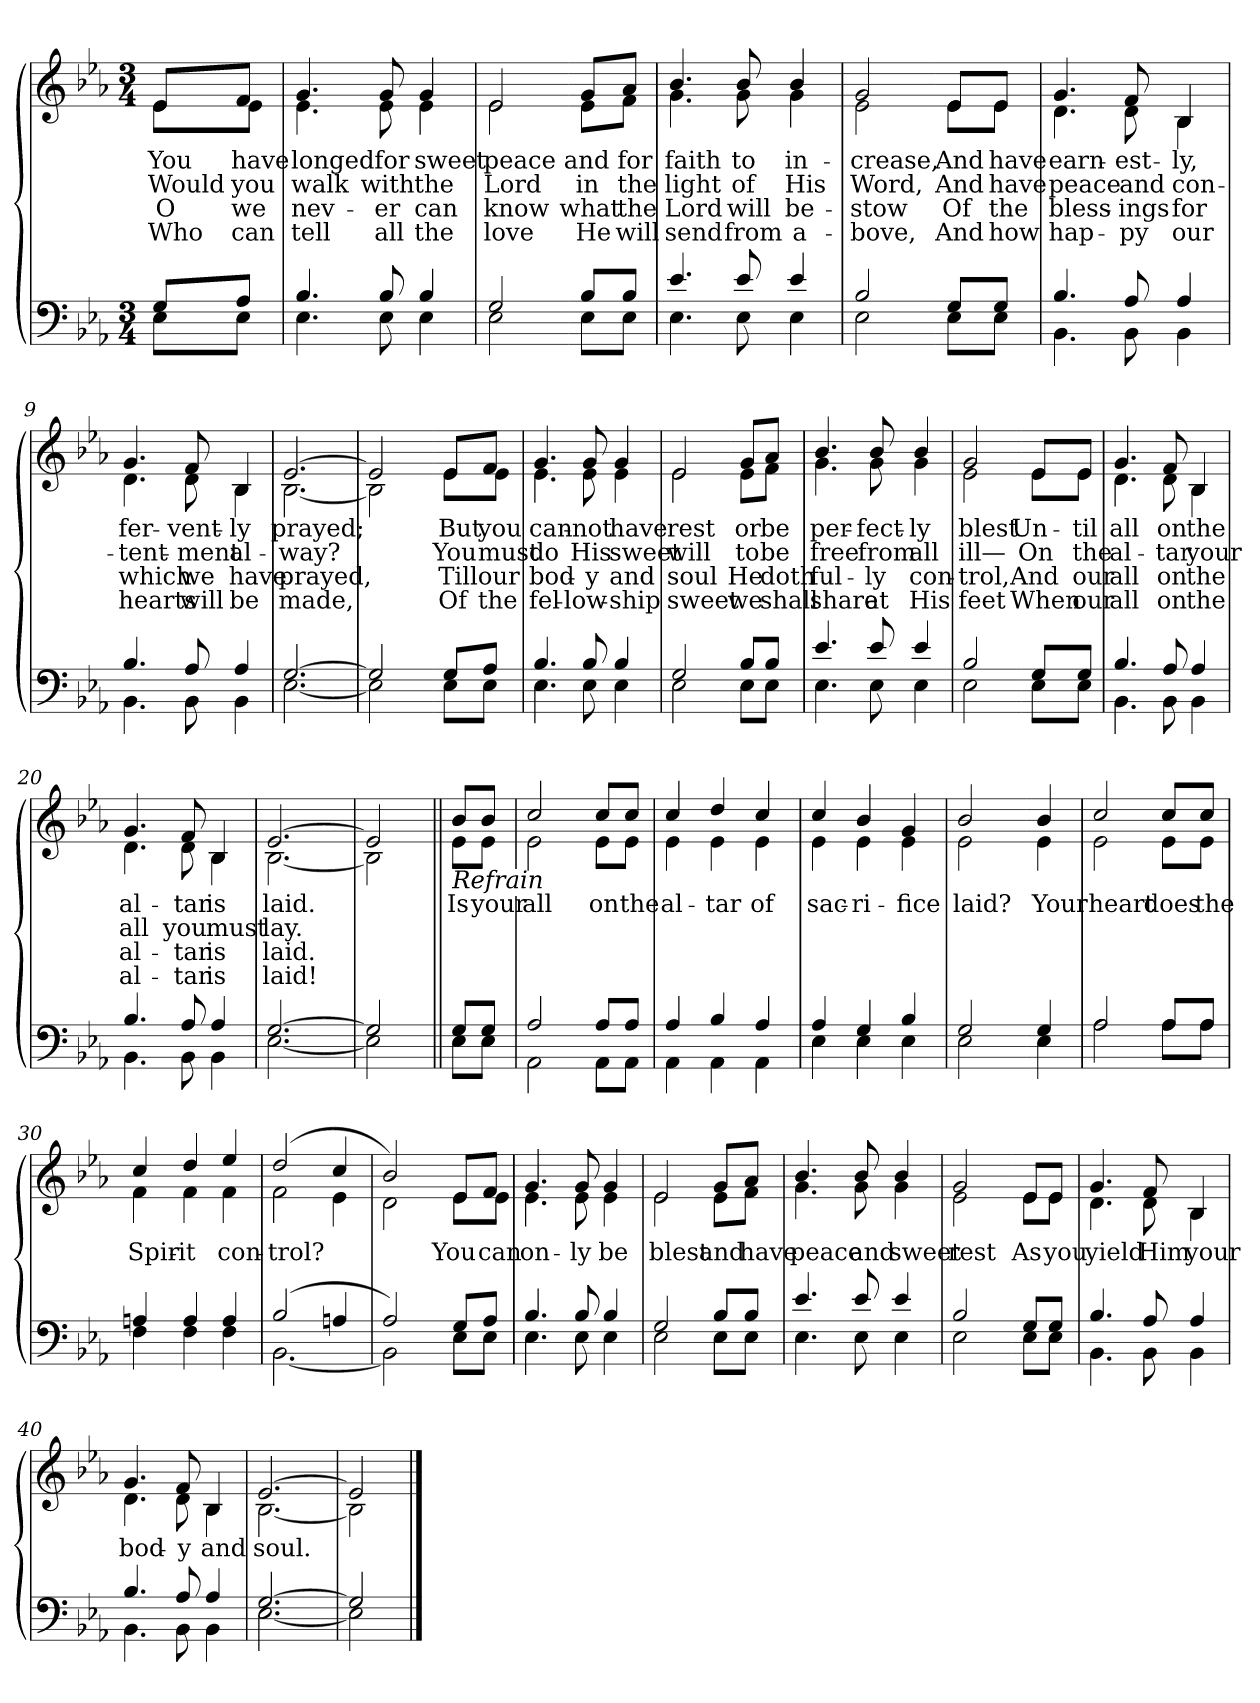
**kern	**kern	**text	**text	**text	**text
*part2	*part1	*part1	*part1	*part1	*part1
*staff2	*staff1	*staff1	*staff1	*staff1	*staff1
*clefF4	*clefG2	*	*	*	*
*k[b-e-a-]	*k[b-e-a-]	*	*	*	*
*M3/4	*M3/4	*	*	*	*
=1	=1	=1	=1	=1	=1
*^	*	*	*	*	*
!	!	!LO:TX:b:i:t=Verse	!	!	!	!
!	!	!	!LO:LY:b	!LO:LY:b	!LO:LY:b	!LO:LY:b
*	*	*^	*	*	*	*
8G/L	8E-\L	8e-/L	8e-\L	You	Would	O	Who
!	!	!	!	!LO:LY:b	!LO:LY:b	!LO:LY:b	!LO:LY:b
8A-/J	8E-\J	8f/J	8e-\J	have	you	we	can
=2	=2	=2	=2	=2	=2	=2	=2
!	!	!	!	!LO:LY:b	!LO:LY:b	!LO:LY:b	!LO:LY:b
4.B-/	4.E-\	4.g/	4.e-\	longed	walk	nev-	tell
!	!	!	!	!LO:LY:b	!LO:LY:b	!LO:LY:b	!LO:LY:b
8B-/	8E-\	8g/	8e-\	for	with	-er	all
!	!	!	!	!LO:LY:b	!LO:LY:b	!LO:LY:b	!LO:LY:b
4B-/	4E-\	4g/	4e-\	sweet	the	can	the
=3	=3	=3	=3	=3	=3	=3	=3
!	!	!	!	!LO:LY:b	!LO:LY:b	!LO:LY:b	!LO:LY:b
2G/	2E-\	2e-/	2e-\	peace	Lord	know	love
!!LO:LB:g=z	!!
=4-	=4-	=4-	=4-	=4-	=4-	=4-	=4-
!	!	!	!	!LO:LY:b	!LO:LY:b	!LO:LY:b	!LO:LY:b
8B-/L	8E-\L	8g/L	8e-\L	and	in	what	He
!	!	!	!	!LO:LY:b	!LO:LY:b	!LO:LY:b	!LO:LY:b
8B-/J	8E-\J	8a-/J	8f\J	for	the	the	will
=5	=5	=5	=5	=5	=5	=5	=5
!	!	!	!	!LO:LY:b	!LO:LY:b	!LO:LY:b	!LO:LY:b
4.e-/	4.E-\	4.b-/	4.g\	faith	light	Lord	send
!	!	!	!	!LO:LY:b	!LO:LY:b	!LO:LY:b	!LO:LY:b
8e-/	8E-\	8b-/	8g\	to	of	will	from
!	!	!	!	!LO:LY:b	!LO:LY:b	!LO:LY:b	!LO:LY:b
4e-/	4E-\	4b-/	4g\	in-	His	be-	a-
=6	=6	=6	=6	=6	=6	=6	=6
!	!	!	!	!LO:LY:b	!LO:LY:b	!LO:LY:b	!LO:LY:b
2B-/	2E-\	2g/	2e-\	-crease,	Word,	-stow	-bove,
!!LO:LB:g=z	!!
=7-	=7-	=7-	=7-	=7-	=7-	=7-	=7-
!	!	!	!	!LO:LY:b	!LO:LY:b	!LO:LY:b	!LO:LY:b
8G/L	8E-\L	8e-/L	8e-\L	And	And	Of	And
!	!	!	!	!LO:LY:b	!LO:LY:b	!LO:LY:b	!LO:LY:b
8G/J	8E-\J	8e-/J	8e-\J	have	have	the	how
=8	=8	=8	=8	=8	=8	=8	=8
!	!	!	!	!LO:LY:b	!LO:LY:b	!LO:LY:b	!LO:LY:b
4.B-/	4.BB-\	4.g/	4.d\	earn-	peace	bless-	hap-
!	!	!	!	!LO:LY:b	!LO:LY:b	!LO:LY:b	!LO:LY:b
8A-/	8BB-\	8f/	8d\	-est-	and	-ings	-py
!	!	!	!	!LO:LY:b	!LO:LY:b	!LO:LY:b	!LO:LY:b
4A-/	4BB-\	4B-/	4B-\	-ly,	con-	for	our
=9	=9	=9	=9	=9	=9	=9	=9
!	!	!	!	!LO:LY:b	!LO:LY:b	!LO:LY:b	!LO:LY:b
4.B-/	4.BB-\	4.g/	4.d\	fer-	-tent-	which	hearts
!	!	!	!	!LO:LY:b	!LO:LY:b	!LO:LY:b	!LO:LY:b
8A-/	8BB-\	8f/	8d\	-vent-	-ment	we	will
!	!	!	!	!LO:LY:b	!LO:LY:b	!LO:LY:b	!LO:LY:b
4A-/	4BB-\	4B-/	4B-\	-ly	al-	have	be
=10	=10	=10	=10	=10	=10	=10	=10
!	!	!	!	!LO:LY:b	!LO:LY:b	!LO:LY:b	!LO:LY:b
[2.G/	[2.E-\	[2.e-/	[2.B-\	prayed;	-way?	prayed,	made,
=11	=11	=11	=11	=11	=11	=11	=11
2G/]	2E-\]	2e-/]	2B-\]	.	.	.	.
!!LO:LB:g=z	!!
=12-	=12-	=12-	=12-	=12-	=12-	=12-	=12-
!	!	!	!	!LO:LY:b	!LO:LY:b	!LO:LY:b	!LO:LY:b
8G/L	8E-\L	8e-/L	8e-\L	But	You	Till	Of
!	!	!	!	!LO:LY:b	!LO:LY:b	!LO:LY:b	!LO:LY:b
8A-/J	8E-\J	8f/J	8e-\J	you	must	our	the
=13	=13	=13	=13	=13	=13	=13	=13
!	!	!	!	!LO:LY:b	!LO:LY:b	!LO:LY:b	!LO:LY:b
4.B-/	4.E-\	4.g/	4.e-\	can-	do	bod-	fel-
!	!	!	!	!LO:LY:b	!LO:LY:b	!LO:LY:b	!LO:LY:b
8B-/	8E-\	8g/	8e-\	-not	His	-y	-low-
!	!	!	!	!LO:LY:b	!LO:LY:b	!LO:LY:b	!LO:LY:b
4B-/	4E-\	4g/	4e-\	have	sweet	and	-ship
=14	=14	=14	=14	=14	=14	=14	=14
!	!	!	!	!LO:LY:b	!LO:LY:b	!LO:LY:b	!LO:LY:b
2G/	2E-\	2e-/	2e-\	rest	will	soul	sweet
!!LO:LB:g=z	!!
=15-	=15-	=15-	=15-	=15-	=15-	=15-	=15-
!	!	!	!	!LO:LY:b	!LO:LY:b	!LO:LY:b	!LO:LY:b
8B-/L	8E-\L	8g/L	8e-\L	or	to	He	we
!	!	!	!	!LO:LY:b	!LO:LY:b	!LO:LY:b	!LO:LY:b
8B-/J	8E-\J	8a-/J	8f\J	be	be	doth	shall
=16	=16	=16	=16	=16	=16	=16	=16
!	!	!	!	!LO:LY:b	!LO:LY:b	!LO:LY:b	!LO:LY:b
4.e-/	4.E-\	4.b-/	4.g\	per-	free	ful-	share
!	!	!	!	!LO:LY:b	!LO:LY:b	!LO:LY:b	!LO:LY:b
8e-/	8E-\	8b-/	8g\	-fect-	from	-ly	at
!	!	!	!	!LO:LY:b	!LO:LY:b	!LO:LY:b	!LO:LY:b
4e-/	4E-\	4b-/	4g\	-ly	all	con-	His
=17	=17	=17	=17	=17	=17	=17	=17
!	!	!	!	!LO:LY:b	!LO:LY:b	!LO:LY:b	!LO:LY:b
2B-/	2E-\	2g/	2e-\	blest	ill—	-trol,	feet
!!LO:LB:g=z	!!
=18-	=18-	=18-	=18-	=18-	=18-	=18-	=18-
!	!	!	!	!LO:LY:b	!LO:LY:b	!LO:LY:b	!LO:LY:b
8G/L	8E-\L	8e-/L	8e-\L	Un-	On	And	When
!	!	!	!	!LO:LY:b	!LO:LY:b	!LO:LY:b	!LO:LY:b
8G/J	8E-\J	8e-/J	8e-\J	-til	the	our	our
=19	=19	=19	=19	=19	=19	=19	=19
!	!	!	!	!LO:LY:b	!LO:LY:b	!LO:LY:b	!LO:LY:b
4.B-/	4.BB-\	4.g/	4.d\	all	al-	all	all
!	!	!	!	!LO:LY:b	!LO:LY:b	!LO:LY:b	!LO:LY:b
8A-/	8BB-\	8f/	8d\	on	-tar	on	on
!	!	!	!	!LO:LY:b	!LO:LY:b	!LO:LY:b	!LO:LY:b
4A-/	4BB-\	4B-/	4B-\	the	your	the	the
=20	=20	=20	=20	=20	=20	=20	=20
!	!	!	!	!LO:LY:b	!LO:LY:b	!LO:LY:b	!LO:LY:b
4.B-/	4.BB-\	4.g/	4.d\	al-	all	al-	al-
!	!	!	!	!LO:LY:b	!LO:LY:b	!LO:LY:b	!LO:LY:b
8A-/	8BB-\	8f/	8d\	-tar	you	-tar	-tar
!	!	!	!	!LO:LY:b	!LO:LY:b	!LO:LY:b	!LO:LY:b
4A-/	4BB-\	4B-/	4B-\	is	must	is	is
=21	=21	=21	=21	=21	=21	=21	=21
!	!	!	!	!LO:LY:b	!LO:LY:b	!LO:LY:b	!LO:LY:b
[2.G/	[2.E-\	[2.e-/	[2.B-\	laid.	lay.	laid.	laid!
=22	=22	=22	=22	=22	=22	=22	=22
2G/]	2E-\]	2e-/]	2B-\]	.	.	.	.
!!LO:LB:g=z	!!
=23||	=23||	=23||	=23||	=23||	=23||	=23||	=23||
!	!	!LO:TX:b:i:t=Refrain	!	!	!	!	!
!	!	!	!	!LO:LY:b	!	!	!
8G/L	8E-\L	8b-/L	8e-\L	Is	.	.	.
!	!	!	!	!LO:LY:b	!	!	!
8G/J	8E-\J	8b-/J	8e-\J	your	.	.	.
=24	=24	=24	=24	=24	=24	=24	=24
!	!	!	!	!LO:LY:b	!	!	!
2A-/	2AA-\	2cc/	2e-\	all	.	.	.
!	!	!	!	!LO:LY:b	!	!	!
8A-/L	8AA-\L	8cc/L	8e-\L	on	.	.	.
!	!	!	!	!LO:LY:b	!	!	!
8A-/J	8AA-\J	8cc/J	8e-\J	the	.	.	.
=25	=25	=25	=25	=25	=25	=25	=25
!	!	!	!	!LO:LY:b	!	!	!
4A-/	4AA-\	4cc/	4e-\	al-	.	.	.
!	!	!	!	!LO:LY:b	!	!	!
4B-/	4AA-\	4dd/	4e-\	-tar	.	.	.
!	!	!	!	!LO:LY:b	!	!	!
4A-/	4AA-\	4cc/	4e-\	of	.	.	.
=26	=26	=26	=26	=26	=26	=26	=26
!	!	!	!	!LO:LY:b	!	!	!
4A-/	4E-\	4cc/	4e-\	sac-	.	.	.
!	!	!	!	!LO:LY:b	!	!	!
4G/	4E-\	4b-/	4e-\	-ri-	.	.	.
!	!	!	!	!LO:LY:b	!	!	!
4B-/	4E-\	4g/	4e-\	-fice	.	.	.
=27	=27	=27	=27	=27	=27	=27	=27
!	!	!	!	!LO:LY:b	!	!	!
2G/	2E-\	2b-/	2e-\	laid?	.	.	.
!!LO:LB:g=z	!!
=28-	=28-	=28-	=28-	=28-	=28-	=28-	=28-
!	!	!	!	!LO:LY:b	!	!	!
4G/	4E-\	4b-/	4e-\	Your	.	.	.
=29	=29	=29	=29	=29	=29	=29	=29
!	!	!	!	!LO:LY:b	!	!	!
2A-/	2A-\	2cc/	2e-\	heart	.	.	.
!	!	!	!	!LO:LY:b	!	!	!
8A-/L	8A-\L	8cc/L	8e-\L	does	.	.	.
!	!	!	!	!LO:LY:b	!	!	!
8A-/J	8A-\J	8cc/J	8e-\J	the	.	.	.
=30	=30	=30	=30	=30	=30	=30	=30
!	!	!	!	!LO:LY:b	!	!	!
4An/	4F\	4cc/	4f\	Spir-	.	.	.
!	!	!	!	!LO:LY:b	!	!	!
4A/	4F\	4dd/	4f\	-it	.	.	.
!	!	!	!	!LO:LY:b	!	!	!
4A/	4F\	4ee-/	4f\	con-	.	.	.
=31	=31	=31	=31	=31	=31	=31	=31
!	!	!	!	!LO:LY:b	!	!	!
(>2B-/	[2.BB-\	(>2dd/	2f\	-trol?	.	.	.
4An/	.	4cc/	4e-\	.	.	.	.
=32	=32	=32	=32	=32	=32	=32	=32
2A-/)	2BB-\]	2b-/)	2d\	.	.	.	.
!!LO:LB:g=z	!!
=33-	=33-	=33-	=33-	=33-	=33-	=33-	=33-
!	!	!	!	!LO:LY:b	!	!	!
8G/L	8E-\L	8e-/L	8e-\L	You	.	.	.
!	!	!	!	!LO:LY:b	!	!	!
8A-/J	8E-\J	8f/J	8e-\J	can	.	.	.
=34	=34	=34	=34	=34	=34	=34	=34
!	!	!	!	!LO:LY:b	!	!	!
4.B-/	4.E-\	4.g/	4.e-\	on-	.	.	.
!	!	!	!	!LO:LY:b	!	!	!
8B-/	8E-\	8g/	8e-\	-ly	.	.	.
!	!	!	!	!LO:LY:b	!	!	!
4B-/	4E-\	4g/	4e-\	be	.	.	.
=35	=35	=35	=35	=35	=35	=35	=35
!	!	!	!	!LO:LY:b	!	!	!
2G/	2E-\	2e-/	2e-\	blest	.	.	.
!	!	!	!	!LO:LY:b	!	!	!
8B-/L	8E-\L	8g/L	8e-\L	and	.	.	.
!	!	!	!	!LO:LY:b	!	!	!
8B-/J	8E-\J	8a-/J	8f\J	have	.	.	.
=36	=36	=36	=36	=36	=36	=36	=36
!	!	!	!	!LO:LY:b	!	!	!
4.e-/	4.E-\	4.b-/	4.g\	peace	.	.	.
!	!	!	!	!LO:LY:b	!	!	!
8e-/	8E-\	8b-/	8g\	and	.	.	.
!	!	!	!	!LO:LY:b	!	!	!
4e-/	4E-\	4b-/	4g\	sweet	.	.	.
=37	=37	=37	=37	=37	=37	=37	=37
!	!	!	!	!LO:LY:b	!	!	!
2B-/	2E-\	2g/	2e-\	rest	.	.	.
!!LO:LB:g=z	!!
=38-	=38-	=38-	=38-	=38-	=38-	=38-	=38-
!	!	!	!	!LO:LY:b	!	!	!
8G/L	8E-\L	8e-/L	8e-\L	As	.	.	.
!	!	!	!	!LO:LY:b	!	!	!
8G/J	8E-\J	8e-/J	8e-\J	you	.	.	.
=39	=39	=39	=39	=39	=39	=39	=39
!	!	!	!	!LO:LY:b	!	!	!
4.B-/	4.BB-\	4.g/	4.d\	yield	.	.	.
!	!	!	!	!LO:LY:b	!	!	!
8A-/	8BB-\	8f/	8d\	Him	.	.	.
!	!	!	!	!LO:LY:b	!	!	!
4A-/	4BB-\	4B-/	4B-\	your	.	.	.
=40	=40	=40	=40	=40	=40	=40	=40
!	!	!	!	!LO:LY:b	!	!	!
4.B-/	4.BB-\	4.g/	4.d\	bod-	.	.	.
!	!	!	!	!LO:LY:b	!	!	!
8A-/	8BB-\	8f/	8d\	-y	.	.	.
!	!	!	!	!LO:LY:b	!	!	!
4A-/	4BB-\	4B-/	4B-\	and	.	.	.
=41	=41	=41	=41	=41	=41	=41	=41
!	!	!	!	!LO:LY:b	!	!	!
[2.G/	[2.E-\	[2.e-/	[2.B-\	soul.	.	.	.
=42	=42	=42	=42	=42	=42	=42	=42
2G/]	2E-\]	2e-/]	2B-\]	.	.	.	.
*v	*v	*	*	*	*	*	*
*	*v	*v	*	*	*	*
==	==	==	==	==	==
*-	*-	*-	*-	*-	*-
